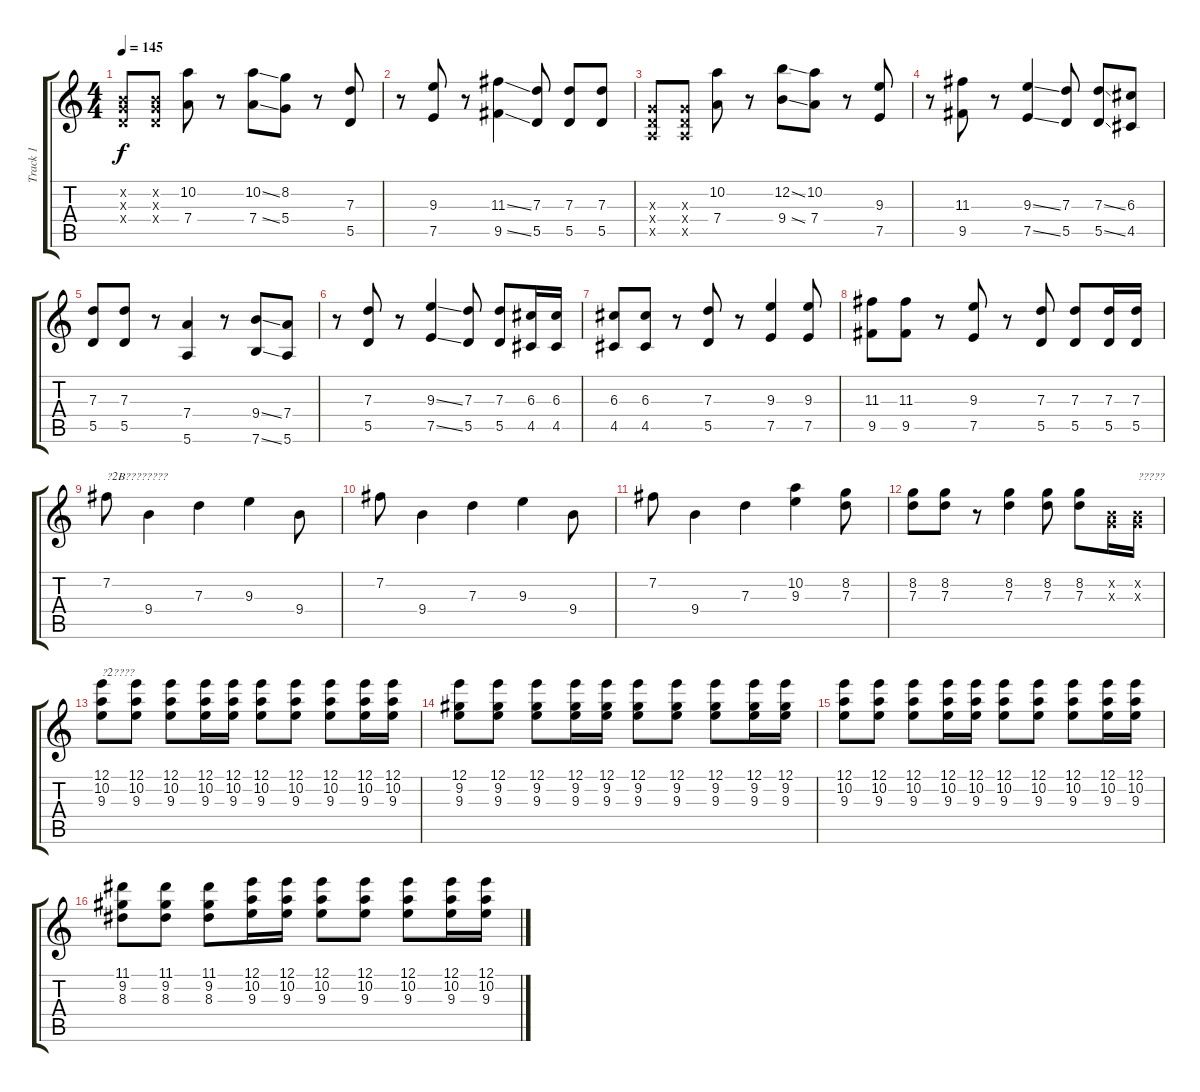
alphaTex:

\track ("Track 1" "Track 1") {instrument overdrivenguitar}
\staff {score tabs}
\tuning (E4 B3 G3 D3 A2 E2) {hide}
\ts (4 4)
\tempo 145
\clef g2
\ks c
(0.2{x} 0.3{x} 0.4{x}).8{dy f} (0.2{x} 0.3{x} 0.4{x}).8 (10.2 7.4).8 r.8 (10.2{ss} 7.4{ss}).8 (8.2 5.4).8 r.8 (7.3 5.5).8 |
r.8 (9.3 7.5).8 r.8 (11.3{ss} 9.5{ss}).4 (7.3 5.5).8 (7.3 5.5).8 (7.3 5.5).8 |
(0.3{x} 0.4{x} 0.5{x}).8 (0.3{x} 0.4{x} 0.5{x}).8 (10.2 7.4).8 r.8 (12.2{ss} 9.4{ss}).8 (10.2 7.4).8 r.8 (9.3 7.5).8 |
r.8 (11.3 9.5).8 r.8 (9.3{ss} 7.5{ss}).4 (7.3 5.5).8 (7.3{ss} 5.5{ss}).8 (6.3 4.5).8 |
(7.3 5.5).8 (7.3 5.5).8 r.8 (7.4 5.6).4 r.8 (9.4{ss} 7.6{ss}).8 (7.4 5.6).8 |
r.8 (7.3 5.5).8 r.8 (9.3{ss} 7.5{ss}).4 (7.3 5.5).8 (7.3 5.5).8 (6.3 4.5).16 (6.3 4.5).16 |
(6.3 4.5).8 (6.3 4.5).8 r.8 (7.3 5.5).8 r.8 (9.3 7.5).4 (9.3 7.5).8 |
(11.3 9.5).8 (11.3 9.5).8 r.8 (9.3 7.5).8 r.8 (7.3 5.5).8 (7.3 5.5).8 (7.3 5.5).16 (7.3 5.5).16 |
7.2.8{txt "?2B????????"} 9.4.4 7.3.4 9.3.4 9.4.8 |
7.2.8 9.4.4 7.3.4 9.3.4 9.4.8 |
7.2.8 9.4.4 7.3.4 (10.2 9.3).4 (8.2 7.3).8 |
(8.2 7.3).8 (8.2 7.3).8 r.8 (8.2 7.3).4 (8.2 7.3).8 (8.2 7.3).8 (0.2{x} 0.3{x}).16 (0.2{x} 0.3{x}).16{txt "?????"} |
(12.1 10.2 9.3).8{txt "?2????"} (12.1 10.2 9.3).8 (12.1 10.2 9.3).8 (12.1 10.2 9.3).16 (12.1 10.2 9.3).16 (12.1 10.2 9.3).8 (12.1 10.2 9.3).8 (12.1 10.2 9.3).8 (12.1 10.2 9.3).16 (12.1 10.2 9.3).16 |
(12.1 9.2 9.3).8 (12.1 9.2 9.3).8 (12.1 9.2 9.3).8 (12.1 9.2 9.3).16 (12.1 9.2 9.3).16 (12.1 9.2 9.3).8 (12.1 9.2 9.3).8 (12.1 9.2 9.3).8 (12.1 9.2 9.3).16 (12.1 9.2 9.3).16 |
(12.1 10.2 9.3).8 (12.1 10.2 9.3).8 (12.1 10.2 9.3).8 (12.1 10.2 9.3).16 (12.1 10.2 9.3).16 (12.1 10.2 9.3).8 (12.1 10.2 9.3).8 (12.1 10.2 9.3).8 (12.1 10.2 9.3).16 (12.1 10.2 9.3).16 |
(11.1 9.2 8.3).8 (11.1 9.2 8.3).8 (11.1 9.2 8.3).8 (12.1 10.2 9.3).16 (12.1 10.2 9.3).16 (12.1 10.2 9.3).8 (12.1 10.2 9.3).8 (12.1 10.2 9.3).8 (12.1 10.2 9.3).16 (12.1 10.2 9.3).16
